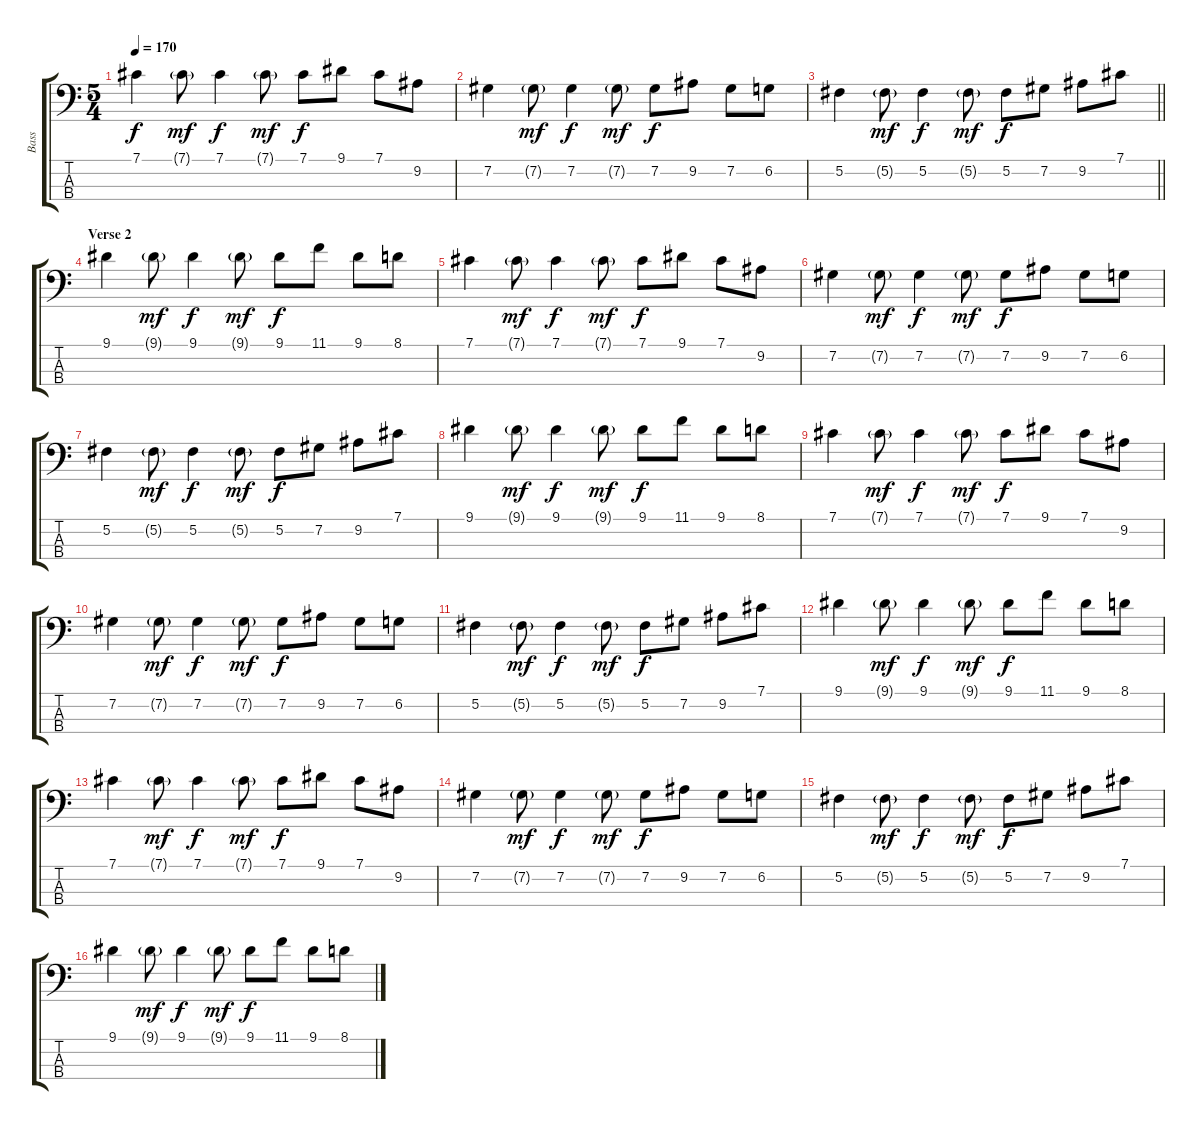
\track ("Bass" "Bass") {instrument electricbassfinger}
\staff {score tabs}
\tuning (Gb2 Db2 Ab1 Eb1) {hide}
\ts (5 4)
\tempo 170
\clef f4
\ks c
7.1.4{dy f} 7.1{g}.8{dy mf} 7.1.4{dy f} 7.1{g}.8{dy mf} 7.1.8{dy f} 9.1.8 7.1.8 9.2.8 |
7.2.4 7.2{g}.8{dy mf} 7.2.4{dy f} 7.2{g}.8{dy mf} 7.2.8{dy f} 9.2.8 7.2.8 6.2.8 |
\barLineRight lightlight
5.2.4 5.2{g}.8{dy mf} 5.2.4{dy f} 5.2{g}.8{dy mf} 5.2.8{dy f} 7.2.8 9.2.8 7.1.8 |
\section ("" "Verse 2")
9.1.4 9.1{g}.8{dy mf} 9.1.4{dy f} 9.1{g}.8{dy mf} 9.1.8{dy f} 11.1.8 9.1.8 8.1.8 |
7.1.4 7.1{g}.8{dy mf} 7.1.4{dy f} 7.1{g}.8{dy mf} 7.1.8{dy f} 9.1.8 7.1.8 9.2.8 |
7.2.4 7.2{g}.8{dy mf} 7.2.4{dy f} 7.2{g}.8{dy mf} 7.2.8{dy f} 9.2.8 7.2.8 6.2.8 |
5.2.4 5.2{g}.8{dy mf} 5.2.4{dy f} 5.2{g}.8{dy mf} 5.2.8{dy f} 7.2.8 9.2.8 7.1.8 |
9.1.4 9.1{g}.8{dy mf} 9.1.4{dy f} 9.1{g}.8{dy mf} 9.1.8{dy f} 11.1.8 9.1.8 8.1.8 |
7.1.4 7.1{g}.8{dy mf} 7.1.4{dy f} 7.1{g}.8{dy mf} 7.1.8{dy f} 9.1.8 7.1.8 9.2.8 |
7.2.4 7.2{g}.8{dy mf} 7.2.4{dy f} 7.2{g}.8{dy mf} 7.2.8{dy f} 9.2.8 7.2.8 6.2.8 |
5.2.4 5.2{g}.8{dy mf} 5.2.4{dy f} 5.2{g}.8{dy mf} 5.2.8{dy f} 7.2.8 9.2.8 7.1.8 |
9.1.4 9.1{g}.8{dy mf} 9.1.4{dy f} 9.1{g}.8{dy mf} 9.1.8{dy f} 11.1.8 9.1.8 8.1.8 |
7.1.4 7.1{g}.8{dy mf} 7.1.4{dy f} 7.1{g}.8{dy mf} 7.1.8{dy f} 9.1.8 7.1.8 9.2.8 |
7.2.4 7.2{g}.8{dy mf} 7.2.4{dy f} 7.2{g}.8{dy mf} 7.2.8{dy f} 9.2.8 7.2.8 6.2.8 |
5.2.4 5.2{g}.8{dy mf} 5.2.4{dy f} 5.2{g}.8{dy mf} 5.2.8{dy f} 7.2.8 9.2.8 7.1.8 |
9.1.4 9.1{g}.8{dy mf} 9.1.4{dy f} 9.1{g}.8{dy mf} 9.1.8{dy f} 11.1.8 9.1.8 8.1.8
